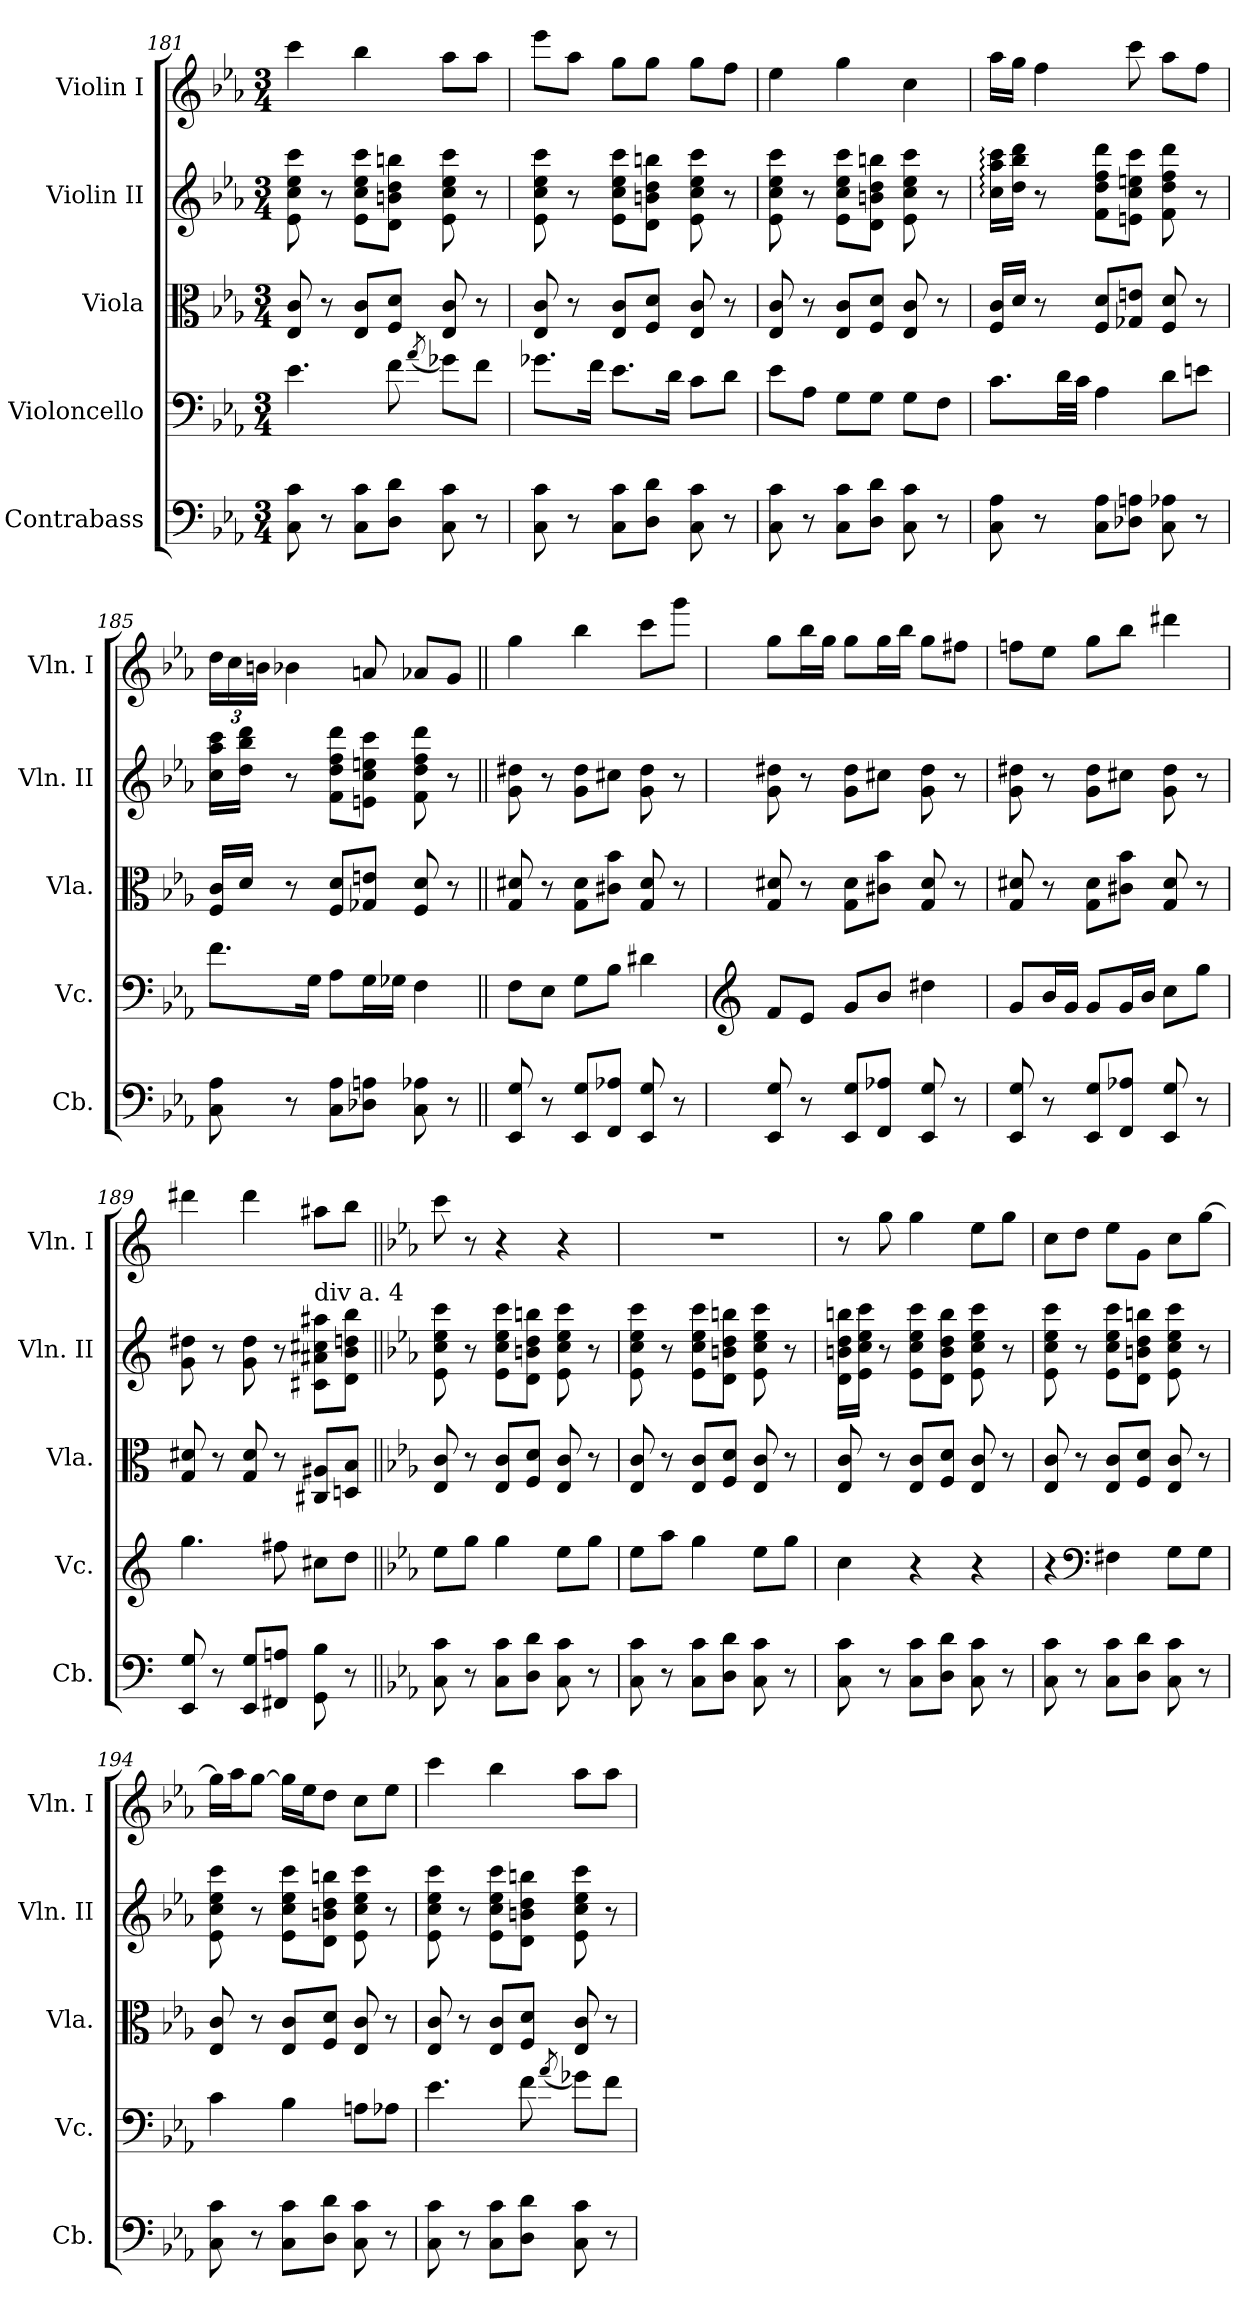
**kern	**kern	**kern	**kern	**kern
*part5	*part4	*part3	*part2	*part1
*staff5	*staff4	*staff3	*staff2	*staff1
*I"Contrabass	*I"Violoncello	*I"Viola	*I"Violin II	*I"Violin I
*I'Cb.	*I'Vc.	*I'Vla.	*I'Vln. II	*I'Vln. I
*clefF4	*clefF4	*clefC3	*clefG2	*clefG2
*ITrd7c12	*	*	*	*
*k[b-e-a-]	*k[b-e-a-]	*k[b-e-a-]	*k[b-e-a-]	*k[b-e-a-]
*M3/4	*M3/4	*M3/4	*M3/4	*M3/4
=181	=181	=181	=181	=181
8CC\ 8C\	4.e-\	8E-/ 8c/	8e-\ 8cc\ 8ee-\ 8ccc\	4ccc\
8r	.	8r	8r	.
8CC\ 8C\L	.	8E-/ 8c/L	8e-\ 8cc\ 8ee-\ 8ccc\L	4bb-\
8DD\ 8D\J	8f\	8F/ 8d/J	8d\ 8bn\ 8dd\ 8bbn\J	.
.	(<8qa-/	.	.	.
8CC\ 8C\	8g-X\L)	8E-/ 8c/	8e-\ 8cc\ 8ee-\ 8ccc\	8aa-\L
8r	8f\J	8r	8r	8aa-\J
=182	=182	=182	=182	=182
8CC\ 8C\	8.g-X\L	8E-/ 8c/	8e-\ 8cc\ 8ee-\ 8ccc\	8eee-\L
8r	.	8r	8r	8aa-\J
.	16f\Jk	.	.	.
8CC\ 8C\L	8.e-\L	8E-/ 8c/L	8e-\ 8cc\ 8ee-\ 8ccc\L	8gg\L
8DD\ 8D\J	.	8F/ 8d/J	8d\ 8bn\ 8dd\ 8bbn\J	8gg\J
.	16d\Jk	.	.	.
8CC\ 8C\	8c\L	8E-/ 8c/	8e-\ 8cc\ 8ee-\ 8ccc\	8gg\L
8r	8d\J	8r	8r	8ff\J
!!LO:PB:g=z
=183	=183	=183	=183	=183
8CC\ 8C\	8e-\L	8E-/ 8c/	8e-\ 8cc\ 8ee-\ 8ccc\	4ee-\
8r	8A-\J	8r	8r	.
8CC\ 8C\L	8G\L	8E-/ 8c/L	8e-\ 8cc\ 8ee-\ 8ccc\L	4gg\
8DD\ 8D\J	8G\J	8F/ 8d/J	8d\ 8bn\ 8dd\ 8bbn\J	.
8CC\ 8C\	8G\L	8E-/ 8c/	8e-\ 8cc\ 8ee-\ 8ccc\	4cc\
8r	8F\J	8r	8r	.
=184	=184	=184	=184	=184
8CC\ 8AA-\	8.c\L	16F/ 16c/LL	16cc\: 16aa-\: 16ccc\:LL	16aa-\LL
.	.	16d/JJ	16dd\ 16bb-\ 16ddd\JJ	16gg\JJ
8r	.	8r	8r	4ff\
.	32d\LL	.	.	.
.	32c\JJJ	.	.	.
8CC\ 8AA-\L	4A-\	8F/ 8d/L	8f\ 8dd\ 8ff\ 8ddd\L	.
8DD-X\ 8AAn\J	.	8G-X/ 8en/J	8en\ 8cc\ 8een\ 8ccc\J	8ccc\
8CC\ 8AA-X\	8d\L	8F/ 8d/	8f\ 8dd\ 8ff\ 8ddd\	8aa-\L
8r	8en\J	8r	8r	8ff\J
=185	=185	=185	=185	=185
*	*	*	*	*Xbrackettup
8CC\ 8AA-\	8.f\L	16F/ 16c/LL	16cc\ 16aa-\ 16ccc\LL	24dd\LL
.	.	.	.	24cc\
.	.	16d/JJ	16dd\ 16bb-\ 16ddd\JJ	.
.	.	.	.	24bn\JJ
8r	.	8r	8r	4b-X\
.	16G\Jk	.	.	.
8CC\ 8AA-\L	8A-\L	8F/ 8d/L	8f\ 8dd\ 8ff\ 8ddd\L	.
8DD-X\ 8AAn\J	16G\L	8G-X/ 8en/J	8en\ 8cc\ 8een\ 8ccc\J	8an/
.	16G-X\JJ	.	.	.
8CC\ 8AA-X\	4F\	8F/ 8d/	8f\ 8dd\ 8ff\ 8ddd\	8a-X/L
8r	.	8r	8r	8g/J
!!LO:LB:g=z
=186||	=186||	=186||	=186||	=186||
*k[]	*k[]	*k[]	*k[]	*k[]
8EEE/ 8GG/	8F\L	8G/ 8d#X/	8g\ 8dd#X\	4gg\
8r	8E\J	8r	8r	.
8EEE/ 8GG/L	8G\L	8G\ 8d#\L	8g\ 8dd#\L	4bb\
8FFF/ 8AA-X/J	8B\J	8c#X\ 8b\J	8cc#X\J	.
8EEE/ 8GG/	4d#X\	8G/ 8d#/	8g\ 8dd#\	8ccc\L
8r	.	8r	8r	8ggg\J
=187	=187	=187	=187	=187
*	*clefG2	*	*	*
8EEE/ 8GG/	8f/L	8G/ 8d#X/	8g\ 8dd#X\	8gg\L
8r	8e/J	8r	8r	16bb\L
.	.	.	.	16gg\JJ
8EEE/ 8GG/L	8g/L	8G\ 8d#\L	8g\ 8dd#\L	8gg\L
8FFF/ 8AA-X/J	8b/J	8c#X\ 8b\J	8cc#X\J	16gg\L
.	.	.	.	16bb\JJ
8EEE/ 8GG/	4dd#X\	8G/ 8d#/	8g\ 8dd#\	8gg\L
8r	.	8r	8r	8ff#X\J
=188	=188	=188	=188	=188
8EEE/ 8GG/	8g/L	8G/ 8d#X/	8g\ 8dd#X\	8ffn\L
8r	16b/L	8r	8r	8ee\J
.	16g/JJ	.	.	.
8EEE/ 8GG/L	8g/L	8G\ 8d#\L	8g\ 8dd#\L	8gg\L
8FFF/ 8AA-X/J	16g/L	8c#X\ 8b\J	8cc#X\J	8bb\J
.	16b/JJ	.	.	.
8EEE/ 8GG/	8cc\L	8G/ 8d#/	8g\ 8dd#\	4ddd#X\
8r	8gg\J	8r	8r	.
=189	=189	=189	=189	=189
8EEE/ 8GG/	4.gg\	8G/ 8d#X/	8g\ 8dd#X\	4ddd#X\
8r	.	8r	8r	.
8EEE/ 8GG/L	.	8G/ 8d#/	8g\ 8dd#\	4ddd#\
8FFF#X/ 8AAn/J	8ff#X\	8r	8r	.
!	!	!	!LO:TX:a:t=div a. 4	!
8GGG\ 8BB\	8cc#X\L	8C#X/ 8A#X/L	8c#X\ 8a#X\ 8cc#X\ 8aa#X\L	8aa#X\L
8r	8dd\J	8Dn/ 8B/J	8d\ 8b\ 8ddn\ 8bb\J	8bb\J
!!LO:PB:g=z
=190||	=190||	=190||	=190||	=190||
*k[b-e-a-]	*k[b-e-a-]	*k[b-e-a-]	*k[b-e-a-]	*k[b-e-a-]
8CC\ 8C\	8ee-\L	8E-/ 8c/	8e-\ 8cc\ 8ee-\ 8ccc\	8ccc\
8r	8gg\J	8r	8r	8r
8CC\ 8C\L	4gg\	8E-/ 8c/L	8e-\ 8cc\ 8ee-\ 8ccc\L	4r
8DD\ 8D\J	.	8F/ 8d/J	8d\ 8bn\ 8dd\ 8bbn\J	.
8CC\ 8C\	8ee-\L	8E-/ 8c/	8e-\ 8cc\ 8ee-\ 8ccc\	4r
8r	8gg\J	8r	8r	.
=191	=191	=191	=191	=191
8CC\ 8C\	8ee-\L	8E-/ 8c/	8e-\ 8cc\ 8ee-\ 8ccc\	2.r
8r	8aa-\J	8r	8r	.
8CC\ 8C\L	4gg\	8E-/ 8c/L	8e-\ 8cc\ 8ee-\ 8ccc\L	.
8DD\ 8D\J	.	8F/ 8d/J	8d\ 8bn\ 8dd\ 8bbn\J	.
8CC\ 8C\	8ee-\L	8E-/ 8c/	8e-\ 8cc\ 8ee-\ 8ccc\	.
8r	8gg\J	8r	8r	.
=192	=192	=192	=192	=192
8CC\ 8C\	4cc\	8E-/ 8c/	16d\ 16bn\ 16dd\ 16bbn\LL	8r
.	.	.	16e-\ 16cc\ 16ee-\ 16ccc\JJ	.
8r	.	8r	8r	8gg\
8CC\ 8C\L	4r	8E-/ 8c/L	8e-\ 8cc\ 8ee-\ 8ccc\L	4gg\
8DD\ 8D\J	.	8F/ 8d/J	8d\ 8b\ 8dd\ 8bb\J	.
8CC\ 8C\	4r	8E-/ 8c/	8e-\ 8cc\ 8ee-\ 8ccc\	8ee-\L
8r	.	8r	8r	8gg\J
=193	=193	=193	=193	=193
8CC\ 8C\	4r	8E-/ 8c/	8e-\ 8cc\ 8ee-\ 8ccc\	8cc\L
8r	.	8r	8r	8dd\J
*	*clefF4	*	*	*
8CC\ 8C\L	4F#X\	8E-/ 8c/L	8e-\ 8cc\ 8ee-\ 8ccc\L	8ee-\L
8DD\ 8D\J	.	8F/ 8d/J	8d\ 8bn\ 8dd\ 8bbn\J	8g\J
8CC\ 8C\	8G\L	8E-/ 8c/	8e-\ 8cc\ 8ee-\ 8ccc\	8cc\L
8r	8G\J	8r	8r	[8gg\J
!!LO:LB:g=z
=194	=194	=194	=194	=194
8CC\ 8C\	4c\	8E-/ 8c/	8e-\ 8cc\ 8ee-\ 8ccc\	16gg\LL]
.	.	.	.	16aa-\J
8r	.	8r	8r	[8gg\J
8CC\ 8C\L	4B-\	8E-/ 8c/L	8e-\ 8cc\ 8ee-\ 8ccc\L	16gg\LL]
.	.	.	.	16ee-\J
8DD\ 8D\J	.	8F/ 8d/J	8d\ 8bn\ 8dd\ 8bbn\J	8dd\J
8CC\ 8C\	8An\L	8E-/ 8c/	8e-\ 8cc\ 8ee-\ 8ccc\	8cc\L
8r	8A-X\J	8r	8r	8ee-\J
=195	=195	=195	=195	=195
8CC\ 8C\	4.e-\	8E-/ 8c/	8e-\ 8cc\ 8ee-\ 8ccc\	4ccc\
8r	.	8r	8r	.
8CC\ 8C\L	.	8E-/ 8c/L	8e-\ 8cc\ 8ee-\ 8ccc\L	4bb-\
8DD\ 8D\J	8f\	8F/ 8d/J	8d\ 8bn\ 8dd\ 8bbn\J	.
.	(<8qa-/	.	.	.
8CC\ 8C\	8g-X\L)	8E-/ 8c/	8e-\ 8cc\ 8ee-\ 8ccc\	8aa-\L
8r	8f\J	8r	8r	8aa-\J
=	=	=	=	=
*-	*-	*-	*-	*-
